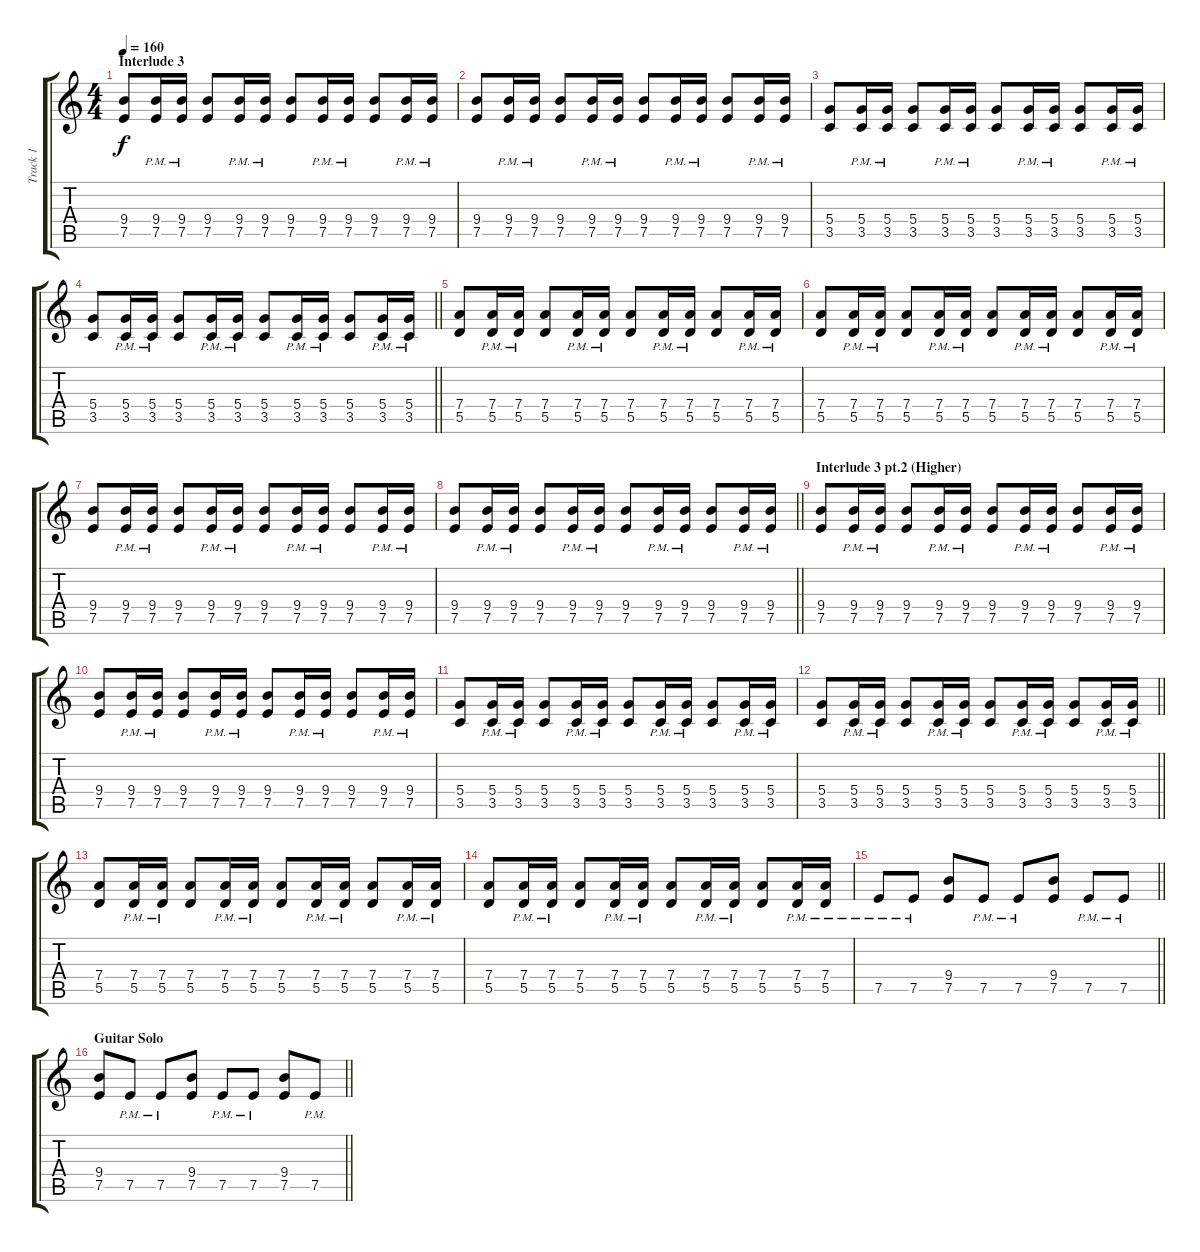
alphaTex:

\track ("Track 1" "Track 1") {instrument overdrivenguitar}
\staff {score tabs}
\tuning (E4 B3 G3 D3 A2 E2) {hide}
\ts (4 4)
\section ("" "Interlude 3")
\tempo 160
\clef g2
\ks c
(9.4 7.5).8{dy f} (9.4{pm} 7.5{pm}).16 (9.4{pm} 7.5{pm}).16 (9.4 7.5).8 (9.4{pm} 7.5{pm}).16 (9.4{pm} 7.5{pm}).16 (9.4 7.5).8 (9.4{pm} 7.5{pm}).16 (9.4{pm} 7.5{pm}).16 (9.4 7.5).8 (9.4{pm} 7.5{pm}).16 (9.4{pm} 7.5{pm}).16 |
(9.4 7.5).8 (9.4{pm} 7.5{pm}).16 (9.4{pm} 7.5{pm}).16 (9.4 7.5).8 (9.4{pm} 7.5{pm}).16 (9.4{pm} 7.5{pm}).16 (9.4 7.5).8 (9.4{pm} 7.5{pm}).16 (9.4{pm} 7.5{pm}).16 (9.4 7.5).8 (9.4{pm} 7.5{pm}).16 (9.4{pm} 7.5{pm}).16 |
(5.4 3.5).8 (5.4{pm} 3.5{pm}).16 (5.4{pm} 3.5{pm}).16 (5.4 3.5).8 (5.4{pm} 3.5{pm}).16 (5.4{pm} 3.5{pm}).16 (5.4 3.5).8 (5.4{pm} 3.5{pm}).16 (5.4{pm} 3.5{pm}).16 (5.4 3.5).8 (5.4{pm} 3.5{pm}).16 (5.4{pm} 3.5{pm}).16 |
\barLineRight lightlight
(5.4 3.5).8 (5.4{pm} 3.5{pm}).16 (5.4{pm} 3.5{pm}).16 (5.4 3.5).8 (5.4{pm} 3.5{pm}).16 (5.4{pm} 3.5{pm}).16 (5.4 3.5).8 (5.4{pm} 3.5{pm}).16 (5.4{pm} 3.5{pm}).16 (5.4 3.5).8 (5.4{pm} 3.5{pm}).16 (5.4{pm} 3.5{pm}).16 |
(7.4 5.5).8 (7.4{pm} 5.5{pm}).16 (7.4{pm} 5.5{pm}).16 (7.4 5.5).8 (7.4{pm} 5.5{pm}).16 (7.4{pm} 5.5{pm}).16 (7.4 5.5).8 (7.4{pm} 5.5{pm}).16 (7.4{pm} 5.5{pm}).16 (7.4 5.5).8 (7.4{pm} 5.5{pm}).16 (7.4{pm} 5.5{pm}).16 |
(7.4 5.5).8 (7.4{pm} 5.5{pm}).16 (7.4{pm} 5.5{pm}).16 (7.4 5.5).8 (7.4{pm} 5.5{pm}).16 (7.4{pm} 5.5{pm}).16 (7.4 5.5).8 (7.4{pm} 5.5{pm}).16 (7.4{pm} 5.5{pm}).16 (7.4 5.5).8 (7.4{pm} 5.5{pm}).16 (7.4{pm} 5.5{pm}).16 |
(9.4 7.5).8 (9.4{pm} 7.5{pm}).16 (9.4{pm} 7.5{pm}).16 (9.4 7.5).8 (9.4{pm} 7.5{pm}).16 (9.4{pm} 7.5{pm}).16 (9.4 7.5).8 (9.4{pm} 7.5{pm}).16 (9.4{pm} 7.5{pm}).16 (9.4 7.5).8 (9.4{pm} 7.5{pm}).16 (9.4{pm} 7.5{pm}).16 |
\barLineRight lightlight
(9.4 7.5).8 (9.4{pm} 7.5{pm}).16 (9.4{pm} 7.5{pm}).16 (9.4 7.5).8 (9.4{pm} 7.5{pm}).16 (9.4{pm} 7.5{pm}).16 (9.4 7.5).8 (9.4{pm} 7.5{pm}).16 (9.4{pm} 7.5{pm}).16 (9.4 7.5).8 (9.4{pm} 7.5{pm}).16 (9.4{pm} 7.5{pm}).16 |
\section ("" "Interlude 3 pt.2 (Higher)")
(9.4 7.5).8 (9.4{pm} 7.5{pm}).16 (9.4{pm} 7.5{pm}).16 (9.4 7.5).8 (9.4{pm} 7.5{pm}).16 (9.4{pm} 7.5{pm}).16 (9.4 7.5).8 (9.4{pm} 7.5{pm}).16 (9.4{pm} 7.5{pm}).16 (9.4 7.5).8 (9.4{pm} 7.5{pm}).16 (9.4{pm} 7.5{pm}).16 |
(9.4 7.5).8 (9.4{pm} 7.5{pm}).16 (9.4{pm} 7.5{pm}).16 (9.4 7.5).8 (9.4{pm} 7.5{pm}).16 (9.4{pm} 7.5{pm}).16 (9.4 7.5).8 (9.4{pm} 7.5{pm}).16 (9.4{pm} 7.5{pm}).16 (9.4 7.5).8 (9.4{pm} 7.5{pm}).16 (9.4{pm} 7.5{pm}).16 |
(5.4 3.5).8 (5.4{pm} 3.5{pm}).16 (5.4{pm} 3.5{pm}).16 (5.4 3.5).8 (5.4{pm} 3.5{pm}).16 (5.4{pm} 3.5{pm}).16 (5.4 3.5).8 (5.4{pm} 3.5{pm}).16 (5.4{pm} 3.5{pm}).16 (5.4 3.5).8 (5.4{pm} 3.5{pm}).16 (5.4{pm} 3.5{pm}).16 |
\barLineRight lightlight
(5.4 3.5).8 (5.4{pm} 3.5{pm}).16 (5.4{pm} 3.5{pm}).16 (5.4 3.5).8 (5.4{pm} 3.5{pm}).16 (5.4{pm} 3.5{pm}).16 (5.4 3.5).8 (5.4{pm} 3.5{pm}).16 (5.4{pm} 3.5{pm}).16 (5.4 3.5).8 (5.4{pm} 3.5{pm}).16 (5.4{pm} 3.5{pm}).16 |
(7.4 5.5).8 (7.4{pm} 5.5{pm}).16 (7.4{pm} 5.5{pm}).16 (7.4 5.5).8 (7.4{pm} 5.5{pm}).16 (7.4{pm} 5.5{pm}).16 (7.4 5.5).8 (7.4{pm} 5.5{pm}).16 (7.4{pm} 5.5{pm}).16 (7.4 5.5).8 (7.4{pm} 5.5{pm}).16 (7.4{pm} 5.5{pm}).16 |
(7.4 5.5).8 (7.4{pm} 5.5{pm}).16 (7.4{pm} 5.5{pm}).16 (7.4 5.5).8 (7.4{pm} 5.5{pm}).16 (7.4{pm} 5.5{pm}).16 (7.4 5.5).8 (7.4{pm} 5.5{pm}).16 (7.4{pm} 5.5{pm}).16 (7.4 5.5).8 (7.4{pm} 5.5{pm}).16 (7.4{pm} 5.5{pm}).16 |
\barLineRight lightlight
7.5{pm}.8 7.5{pm}.8 (9.4 7.5).8 7.5{pm}.8 7.5{pm}.8 (9.4 7.5).8 7.5{pm}.8 7.5{pm}.8 |
\section ("" "Guitar Solo")
\barLineRight lightlight
(9.4 7.5).8 7.5{pm}.8 7.5{pm}.8 (9.4 7.5).8 7.5{pm}.8 7.5{pm}.8 (9.4 7.5).8 7.5{pm}.8
